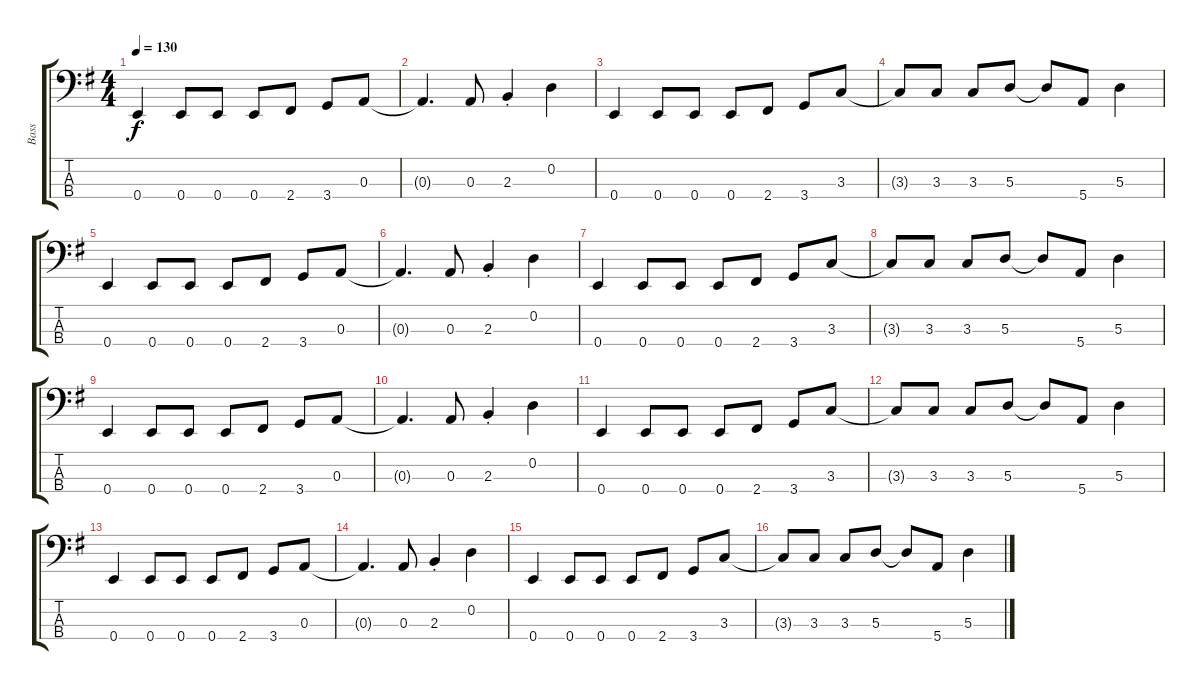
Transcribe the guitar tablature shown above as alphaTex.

\track ("Bass" "Bass") {instrument electricbassfinger}
\staff {score tabs}
\tuning (G2 D2 A1 E1) {hide}
\ts (4 4)
\tempo 130
\clef f4
\ks g
0.4.4{dy f} 0.4.8 0.4.8 0.4.8 2.4.8 3.4.8 0.3.8 |
0.3{t}.4{d} 0.3.8 2.3{st}.4 0.2.4 |
0.4.4 0.4.8 0.4.8 0.4.8 2.4.8 3.4.8 3.3.8 |
3.3{t}.8 3.3.8 3.3.8 5.3.8 5.3{t}.8 5.4.8 5.3.4 |
0.4.4 0.4.8 0.4.8 0.4.8 2.4.8 3.4.8 0.3.8 |
0.3{t}.4{d} 0.3.8 2.3{st}.4 0.2.4 |
0.4.4 0.4.8 0.4.8 0.4.8 2.4.8 3.4.8 3.3.8 |
3.3{t}.8 3.3.8 3.3.8 5.3.8 5.3{t}.8 5.4.8 5.3.4 |
0.4.4 0.4.8 0.4.8 0.4.8 2.4.8 3.4.8 0.3.8 |
0.3{t}.4{d} 0.3.8 2.3{st}.4 0.2.4 |
0.4.4 0.4.8 0.4.8 0.4.8 2.4.8 3.4.8 3.3.8 |
3.3{t}.8 3.3.8 3.3.8 5.3.8 5.3{t}.8 5.4.8 5.3.4 |
0.4.4 0.4.8 0.4.8 0.4.8 2.4.8 3.4.8 0.3.8 |
0.3{t}.4{d} 0.3.8 2.3{st}.4 0.2.4 |
0.4.4 0.4.8 0.4.8 0.4.8 2.4.8 3.4.8 3.3.8 |
3.3{t}.8 3.3.8 3.3.8 5.3.8 5.3{t}.8 5.4.8 5.3.4
